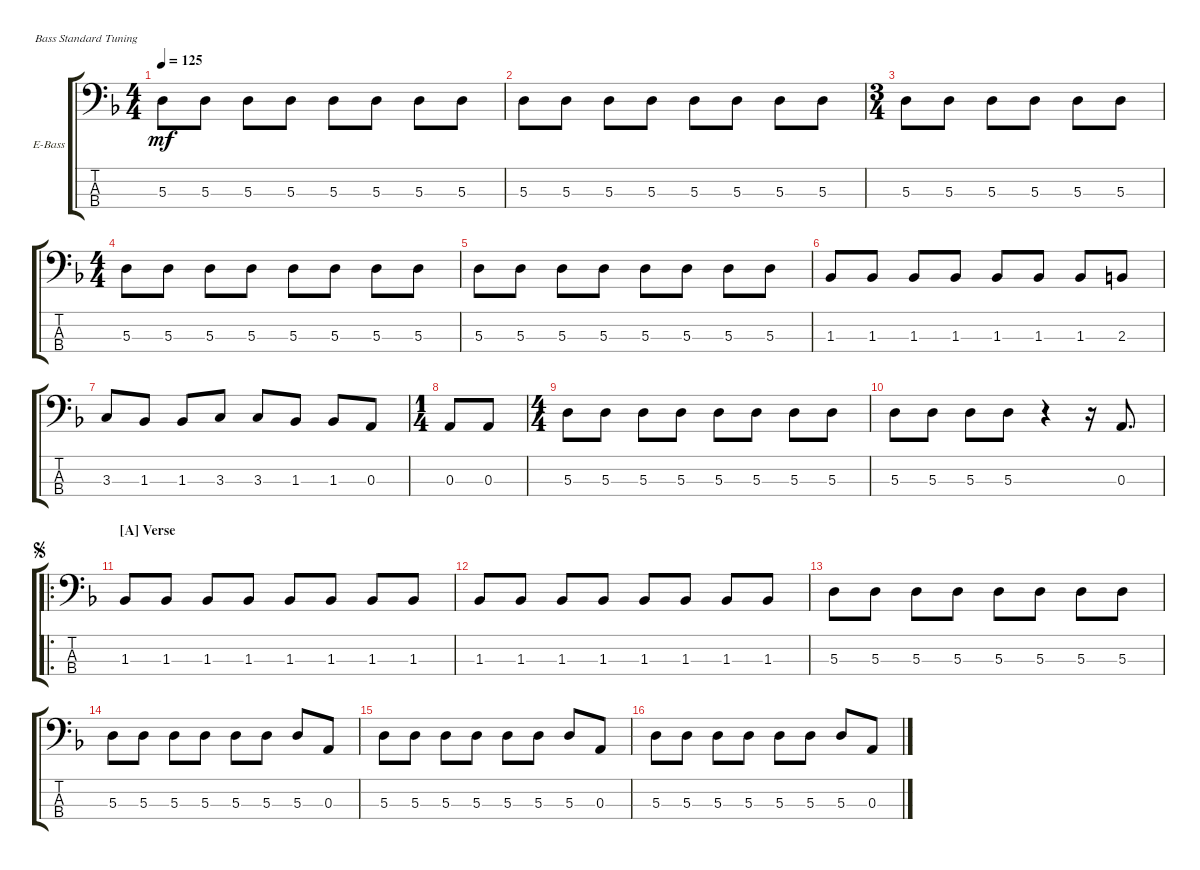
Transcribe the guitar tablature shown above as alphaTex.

\defaultSystemsLayout 4
\bracketExtendMode groupsimilarinstruments
\firstSystemTrackNameOrientation horizontal
\otherSystemsTrackNameOrientation horizontal
\track ("Electric Bass" "E-Bass") {instrument electricbassfinger}
\staff {score tabs}
\tuning (G2 D2 A1 E1)
\ts (4 4)
\tempo 125
\clef f4
\ks f
5.3.8{dy mf} 5.3.8 5.3.8 5.3.8 5.3.8 5.3.8 5.3.8 5.3.8 |
5.3.8 5.3.8 5.3.8 5.3.8 5.3.8 5.3.8 5.3.8 5.3.8 |
\ts (3 4)
5.3.8 5.3.8 5.3.8 5.3.8 5.3.8 5.3.8 |
\ts (4 4)
5.3.8 5.3.8 5.3.8 5.3.8 5.3.8 5.3.8 5.3.8 5.3.8 |
5.3.8 5.3.8 5.3.8 5.3.8 5.3.8 5.3.8 5.3.8 5.3.8 |
1.3.8 1.3.8 1.3.8 1.3.8 1.3.8 1.3.8 1.3.8 2.3.8 |
3.3.8 1.3.8 1.3.8 3.3.8 3.3.8 1.3.8 1.3.8 0.3.8 |
\ts (1 4)
0.3.8 0.3.8 |
\ts (4 4)
5.3.8 5.3.8 5.3.8 5.3.8 5.3.8 5.3.8 5.3.8 5.3.8 |
5.3.8 5.3.8 5.3.8 5.3.8 r.4 r.16 0.3.8{d} |
\ro
\section ("A" "Verse")
\jump segno
1.3.8 1.3.8 1.3.8 1.3.8 1.3.8 1.3.8 1.3.8 1.3.8 |
1.3.8 1.3.8 1.3.8 1.3.8 1.3.8 1.3.8 1.3.8 1.3.8 |
5.3.8 5.3.8 5.3.8 5.3.8 5.3.8 5.3.8 5.3.8 5.3.8 |
5.3.8 5.3.8 5.3.8 5.3.8 5.3.8 5.3.8 5.3.8 0.3.8 |
5.3.8 5.3.8 5.3.8 5.3.8 5.3.8 5.3.8 5.3.8 0.3.8 |
5.3.8 5.3.8 5.3.8 5.3.8 5.3.8 5.3.8 5.3.8 0.3.8
